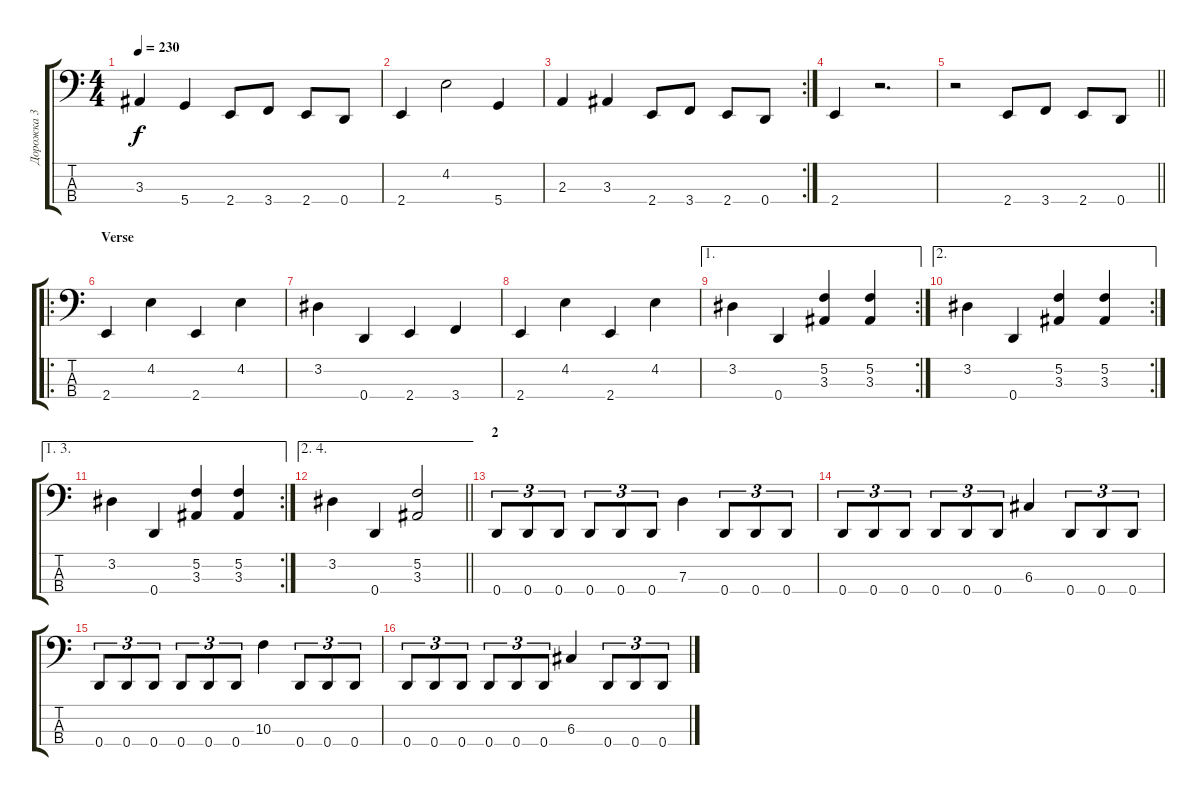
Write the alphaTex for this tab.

\track ("Дорожка 3" "Дорожка 3") {instrument electricbasspick}
\staff {score tabs}
\tuning (F2 C2 G1 D1) {hide}
\ts (4 4)
\tempo 230
\clef f4
\ks c
3.3.4{dy f} 5.4.4 2.4.8 3.4.8 2.4.8 0.4.8 |
2.4.4 4.2.2 5.4.4 |
\rc 2
2.3.4 3.3.4 2.4.8 3.4.8 2.4.8 0.4.8 |
2.4.4 r.2{d} |
\barLineRight lightlight
r.2 2.4.8 3.4.8 2.4.8 0.4.8 |
\ro
\section ("" "Verse")
2.4.4 4.2.4 2.4.4 4.2.4 |
3.2.4 0.4.4 2.4.4 3.4.4 |
2.4.4 4.2.4 2.4.4 4.2.4 |
\ae 1
\rc 2
3.2.4 0.4.4 (5.2 3.3).4 (5.2 3.3).4 |
\ae 2
\rc 2
3.2.4 0.4.4 (5.2 3.3).4 (5.2 3.3).4 |
\ae (1 3)
\rc 2
3.2.4 0.4.4 (5.2 3.3).4 (5.2 3.3).4 |
\ae (2 4)
\barLineRight lightlight
3.2.4 0.4.4 (5.2 3.3).2 |
\section ("" "2")
0.4.8{tu (3 2)} 0.4.8{tu (3 2)} 0.4.8{tu (3 2)} 0.4.8{tu (3 2)} 0.4.8{tu (3 2)} 0.4.8{tu (3 2)} 7.3.4 0.4.8{tu (3 2)} 0.4.8{tu (3 2)} 0.4.8{tu (3 2)} |
0.4.8{tu (3 2)} 0.4.8{tu (3 2)} 0.4.8{tu (3 2)} 0.4.8{tu (3 2)} 0.4.8{tu (3 2)} 0.4.8{tu (3 2)} 6.3.4 0.4.8{tu (3 2)} 0.4.8{tu (3 2)} 0.4.8{tu (3 2)} |
0.4.8{tu (3 2)} 0.4.8{tu (3 2)} 0.4.8{tu (3 2)} 0.4.8{tu (3 2)} 0.4.8{tu (3 2)} 0.4.8{tu (3 2)} 10.3.4 0.4.8{tu (3 2)} 0.4.8{tu (3 2)} 0.4.8{tu (3 2)} |
0.4.8{tu (3 2)} 0.4.8{tu (3 2)} 0.4.8{tu (3 2)} 0.4.8{tu (3 2)} 0.4.8{tu (3 2)} 0.4.8{tu (3 2)} 6.3.4 0.4.8{tu (3 2)} 0.4.8{tu (3 2)} 0.4.8{tu (3 2)}
